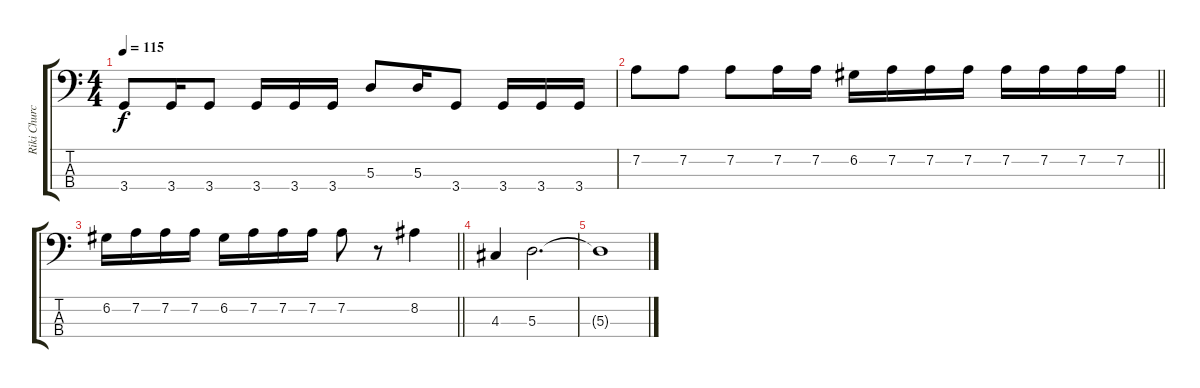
\track ("Riki Church" "Riki Churc") {instrument electricbasspick}
\staff {score tabs}
\tuning (G2 D2 A1 E1) {hide}
\ts (4 4)
\tempo 115
\clef f4
\ks c
3.4.8{dy f} 3.4.16 3.4.8 3.4.16 3.4.16 3.4.16 5.3.8 5.3.16 3.4.8 3.4.16 3.4.16 3.4.16 |
\barLineRight lightlight
7.2.8 7.2.8 7.2.8 7.2.16 7.2.16 6.2.16 7.2.16 7.2.16 7.2.16 7.2.16 7.2.16 7.2.16 7.2.16 |
\barLineRight lightlight
6.2.16 7.2.16 7.2.16 7.2.16 6.2.16 7.2.16 7.2.16 7.2.16 7.2.8 r.8 8.2.4 |
4.3.4 5.3.2{d} |
5.3{t}.1
